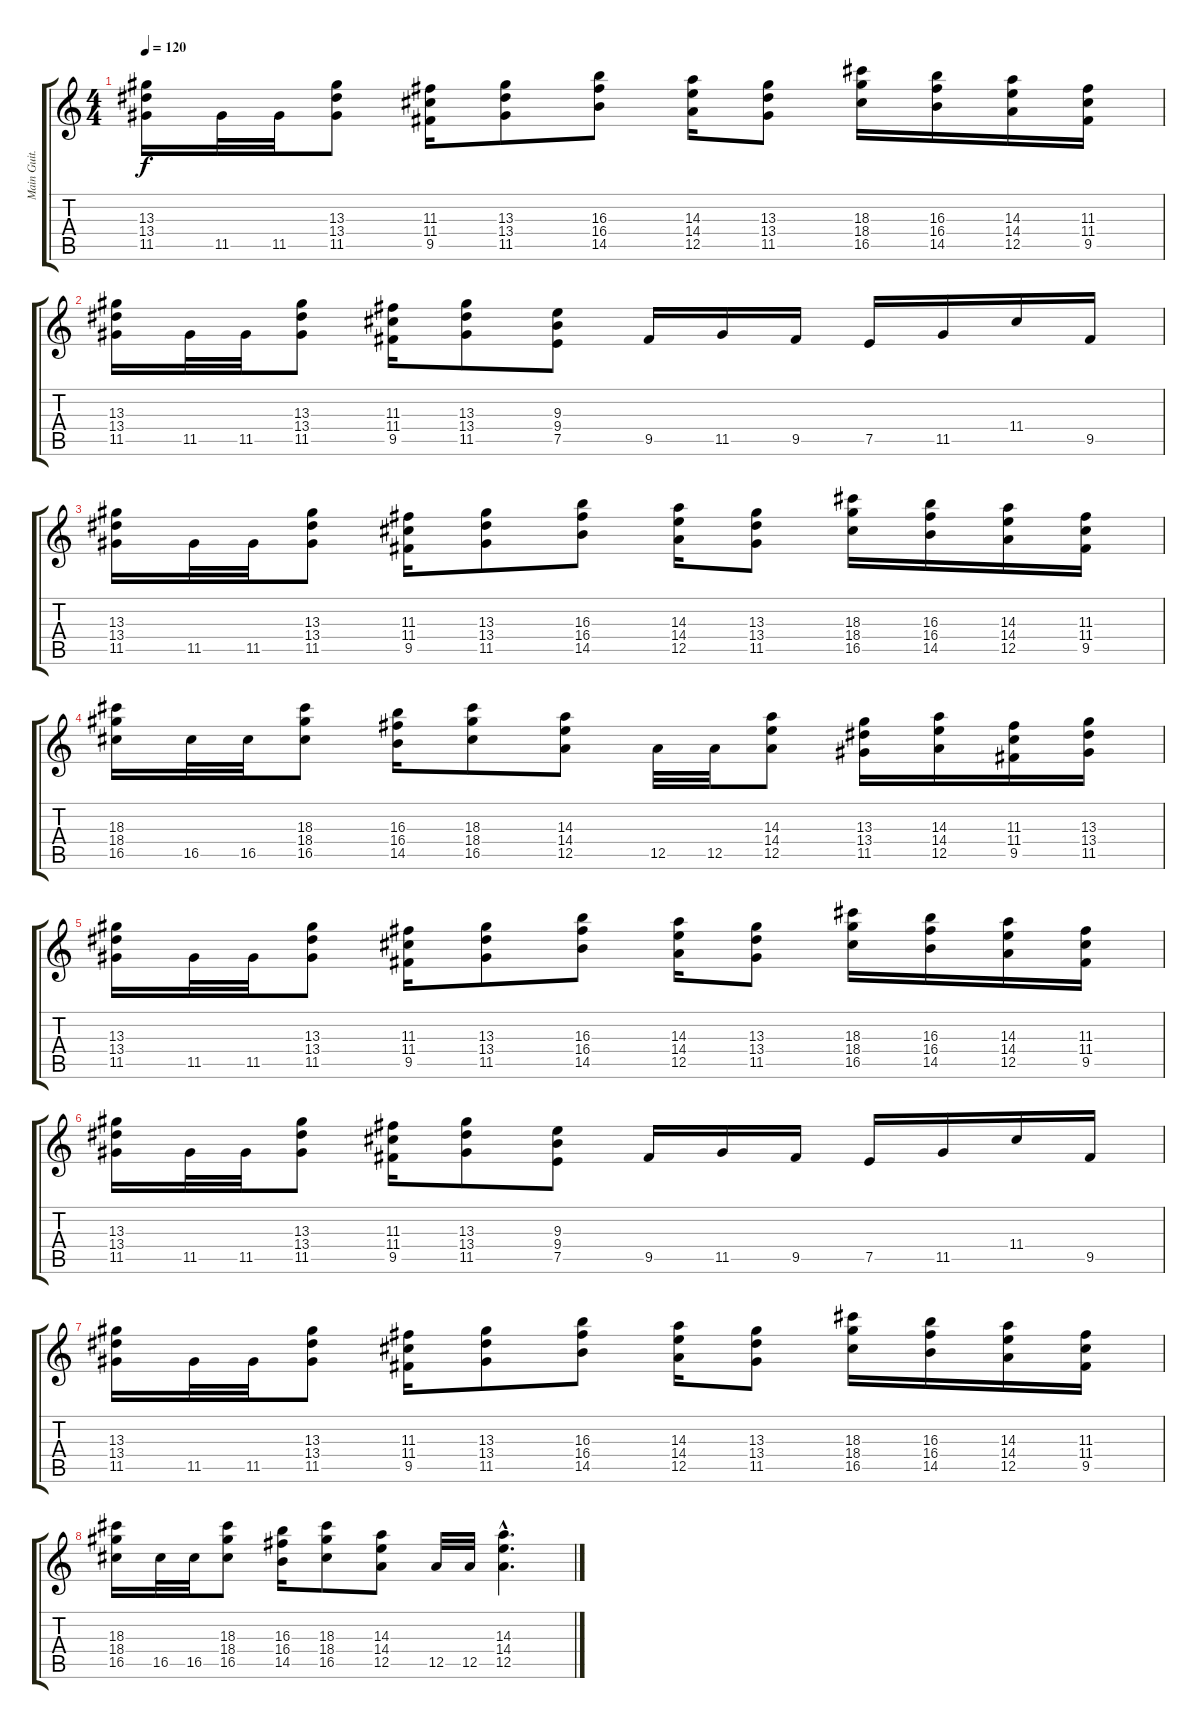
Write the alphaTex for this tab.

\track ("Main Guit." "Main Guit.") {instrument distortionguitar}
\staff {score tabs}
\tuning (E4 B3 G3 D3 A2 E2) {hide}
\ts (4 4)
\tempo 120
\clef g2
\ks c
(13.3 13.4 11.5).16{dy f volume 12} 11.5.32 11.5.32 (13.3 13.4 11.5).8 (11.3 11.4 9.5).16 (13.3 13.4 11.5).8 (16.3 16.4 14.5).8 (14.3 14.4 12.5).16 (13.3 13.4 11.5).8 (18.3 18.4 16.5).16 (16.3 16.4 14.5).16 (14.3 14.4 12.5).16 (11.3 11.4 9.5).16 |
(13.3 13.4 11.5).16 11.5.32 11.5.32 (13.3 13.4 11.5).8 (11.3 11.4 9.5).16 (13.3 13.4 11.5).8 (9.3 9.4 7.5).8 9.5.16 11.5.16 9.5.16 7.5.16 11.5.16 11.4.16 9.5.16 |
(13.3 13.4 11.5).16 11.5.32 11.5.32 (13.3 13.4 11.5).8 (11.3 11.4 9.5).16 (13.3 13.4 11.5).8 (16.3 16.4 14.5).8 (14.3 14.4 12.5).16 (13.3 13.4 11.5).8 (18.3 18.4 16.5).16 (16.3 16.4 14.5).16 (14.3 14.4 12.5).16 (11.3 11.4 9.5).16 |
(18.3 18.4 16.5).16 16.5.32 16.5.32 (18.3 18.4 16.5).8 (16.3 16.4 14.5).16 (18.3 18.4 16.5).8 (14.3 14.4 12.5).8 12.5.32 12.5.32 (14.3 14.4 12.5).8 (13.3 13.4 11.5).16 (14.3 14.4 12.5).16 (11.3 11.4 9.5).16 (13.3 13.4 11.5).16 |
(13.3 13.4 11.5).16 11.5.32 11.5.32 (13.3 13.4 11.5).8 (11.3 11.4 9.5).16 (13.3 13.4 11.5).8 (16.3 16.4 14.5).8 (14.3 14.4 12.5).16 (13.3 13.4 11.5).8 (18.3 18.4 16.5).16 (16.3 16.4 14.5).16 (14.3 14.4 12.5).16 (11.3 11.4 9.5).16 |
(13.3 13.4 11.5).16 11.5.32 11.5.32 (13.3 13.4 11.5).8 (11.3 11.4 9.5).16 (13.3 13.4 11.5).8 (9.3 9.4 7.5).8 9.5.16 11.5.16 9.5.16 7.5.16 11.5.16 11.4.16 9.5.16 |
(13.3 13.4 11.5).16 11.5.32 11.5.32 (13.3 13.4 11.5).8 (11.3 11.4 9.5).16 (13.3 13.4 11.5).8 (16.3 16.4 14.5).8 (14.3 14.4 12.5).16 (13.3 13.4 11.5).8 (18.3 18.4 16.5).16 (16.3 16.4 14.5).16 (14.3 14.4 12.5).16 (11.3 11.4 9.5).16 |
(18.3 18.4 16.5).16 16.5.32 16.5.32 (18.3 18.4 16.5).8 (16.3 16.4 14.5).16 (18.3 18.4 16.5).8 (14.3 14.4 12.5).8 12.5.32 12.5.32 (14.3{hac} 14.4{hac} 12.5{hac}).4{d}
